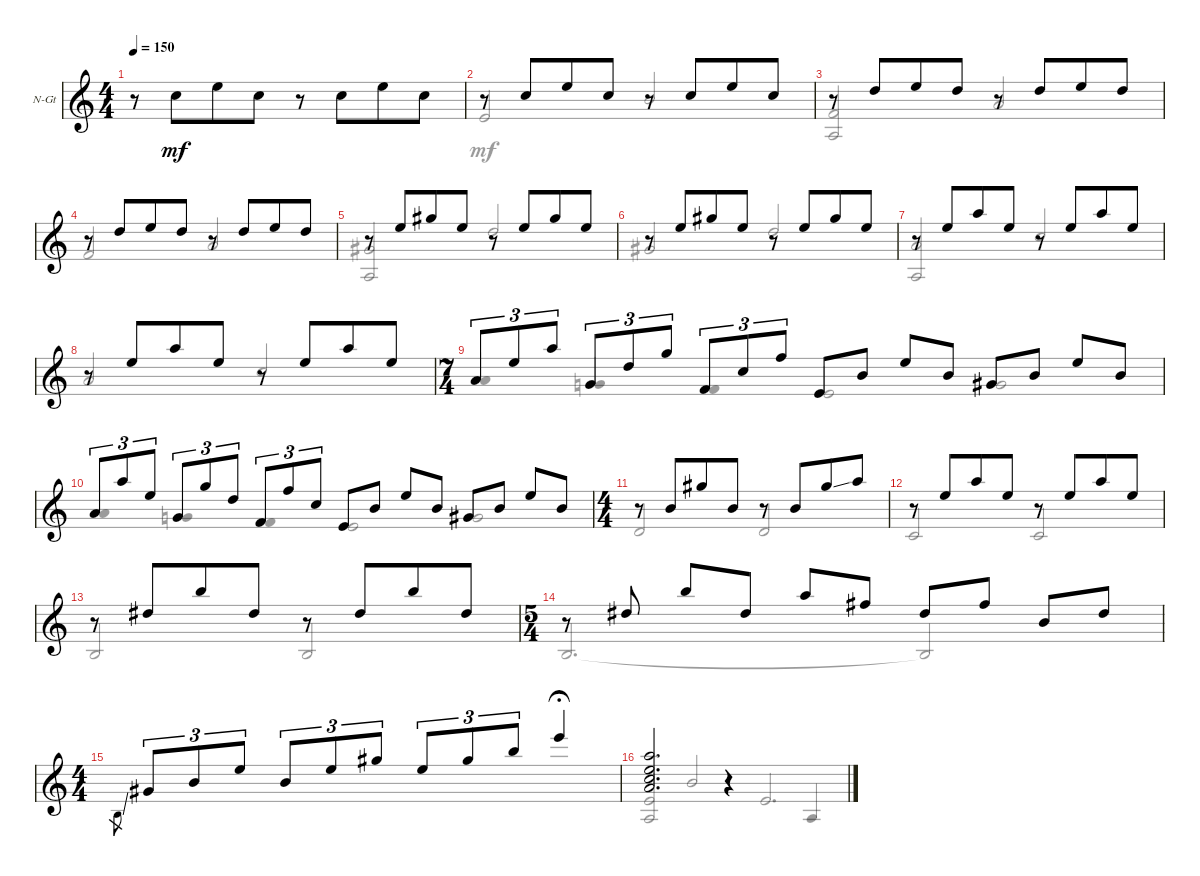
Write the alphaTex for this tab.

\defaultSystemsLayout 4
\bracketExtendMode groupsimilarinstruments
\firstSystemTrackNameOrientation horizontal
\otherSystemsTrackNameOrientation horizontal
\track ("Nylon Guitar" "N-Gt") {instrument acousticguitarnylon}
\staff {score}
\tuning (E4 B3 G3 D3 A2 E2)
\voice
\ts (4 4)
\tempo 150
\clef g2
\ks c
r.8{dy mf} 1.2.8{beam merge} 0.1.8{beam merge} 1.2.8 r.8 1.2.8{beam merge} 0.1.8{beam merge} 1.2.8 |
r.8 1.2.8{beam merge} 0.1.8{beam merge} 1.2.8 r.8 1.2.8{beam merge} 0.1.8{beam merge} 1.2.8 |
r.8 3.2.8{beam merge} 0.1.8{beam merge} 3.2.8 r.8 3.2.8{beam merge} 0.1.8{beam merge} 3.2.8 |
r.8 3.2.8{beam merge} 0.1.8{beam merge} 3.2.8 r.8 3.2.8{beam merge} 0.1.8{beam merge} 3.2.8 |
r.8 0.1.8{beam merge} 4.1.8{beam merge} 0.1.8 r.8 0.1.8{beam merge} 4.1.8{beam merge} 0.1.8 |
r.8 0.1.8{beam merge} 4.1.8{beam merge} 0.1.8 r.8 0.1.8{beam merge} 4.1.8{beam merge} 0.1.8 |
r.8 0.1.8{beam merge} 5.1.8{beam merge} 0.1.8 r.8 0.1.8{beam merge} 5.1.8{beam merge} 0.1.8 |
r.8 0.1.8{beam merge} 5.1.8{beam merge} 0.1.8 r.8 0.1.8{beam merge} 5.1.8{beam merge} 0.1.8 |
\ts (7 4)
7.4.8{tu (3 2)} 5.2.8{tu (3 2)} 5.1.8{tu (3 2) beam split} 5.4.8{tu (3 2)} 3.2.8{tu (3 2)} 3.1.8{tu (3 2) beam split} 3.4.8{tu (3 2)} 1.2.8{tu (3 2)} 1.1.8{tu (3 2) beam split} 2.4.8 0.2.8 0.1.8 0.2.8 1.3.8 0.2.8 0.1.8 0.2.8 |
7.4.8{tu (3 2)} 5.1.8{tu (3 2)} 5.2.8{tu (3 2) beam split} 5.4.8{tu (3 2)} 3.1.8{tu (3 2)} 3.2.8{tu (3 2) beam split} 3.4.8{tu (3 2)} 1.1.8{tu (3 2)} 1.2.8{tu (3 2) beam split} 2.4.8 0.2.8 0.1.8 0.2.8 1.3.8 0.2.8 0.1.8 0.2.8 |
\ts (4 4)
r.8 0.2.8{beam merge} 4.1.8{beam merge} 0.2.8 r.8 0.2.8{beam merge} 4.1{ss}.8{beam merge} 5.1.8 |
r.8 5.2.8{beam merge} 5.1.8{beam merge} 5.2.8 r.8 5.2.8{beam merge} 5.1.8{beam merge} 5.2.8 |
r.8 8.3.8{beam merge} 7.1.8{beam merge} 8.3.8 r.8 8.3.8{beam merge} 7.1.8{beam merge} 8.3.8 |
\ts (5 4)
\scale
0.421261 r.8 8.3.8 7.1.8 8.3.8 5.1.8 7.2.8 8.3.8 7.2.8 4.3.8 4.2.8 |
\ts (4 4)
\scale
0.356778 2.5{ss}.8{gr beam invert beam split} 11.5.8{tu (3 2) beam invert beam merge} 9.4.8{tu (3 2) beam merge} 9.3.8{tu (3 2)} 9.4.8{tu (3 2) beam invert} 9.3.8{tu (3 2)} 9.2.8{tu (3 2)} 9.3.8{tu (3 2) beam invert} 9.2.8{tu (3 2)} 12.2.8{tu (3 2)} 12.1.4{fermata (medium 0.82) beam invert} |
\scale
0.147971 (10.2 0.1 10.4 12.5).2{d bd 237} r.4
\voice
\clef g2
\ottava regular
\simile none
\ks c
|
|
|
|
|
|
|
|
|
|
|
|
|
\scale
0.421261 |
\scale
0.356778 |
\scale
0.147971
\voice
\clef g2
\ottava regular
\simile none
\ks c
(2.4 0.5).2{dy mf beam invert} 4.3.2{beam invert} |
2.4.2{beam invert} 4.3.2{beam invert} |
(3.4 0.5).2{beam invert} 2.3.2{beam invert} |
3.4.2{beam invert} 2.3.2{beam invert} |
(1.3 0.5).2{beam invert} 3.2.2{beam invert} |
1.3.2{beam invert} 3.2.2{beam invert} |
(2.3 0.5).2{beam invert} 1.2.2{beam invert} |
2.3.2{beam invert} 1.2.2{beam invert} |
7.4.4{beam invert} 5.4.4{beam invert} 3.4.4{beam invert} 2.4.2{beam invert} 1.3.2{beam invert} |
7.4.4{beam invert} 5.4.4{beam invert} 3.4.4{beam invert} 2.4.2{beam invert} 1.3.2{beam invert} |
0.4.2{beam invert} 0.4.2{beam invert} |
3.5.2{beam invert} 3.5.2{beam invert} |
2.5.2{beam invert} 2.5.2{beam invert} |
\scale
0.421261 7.6.2{d beam invert} 7.6{t}.2{beam invert} |
\scale
0.356778 |
\scale
0.147971 12.6.2{d bd 237 beam invert} 0.5.4{beam invert}
